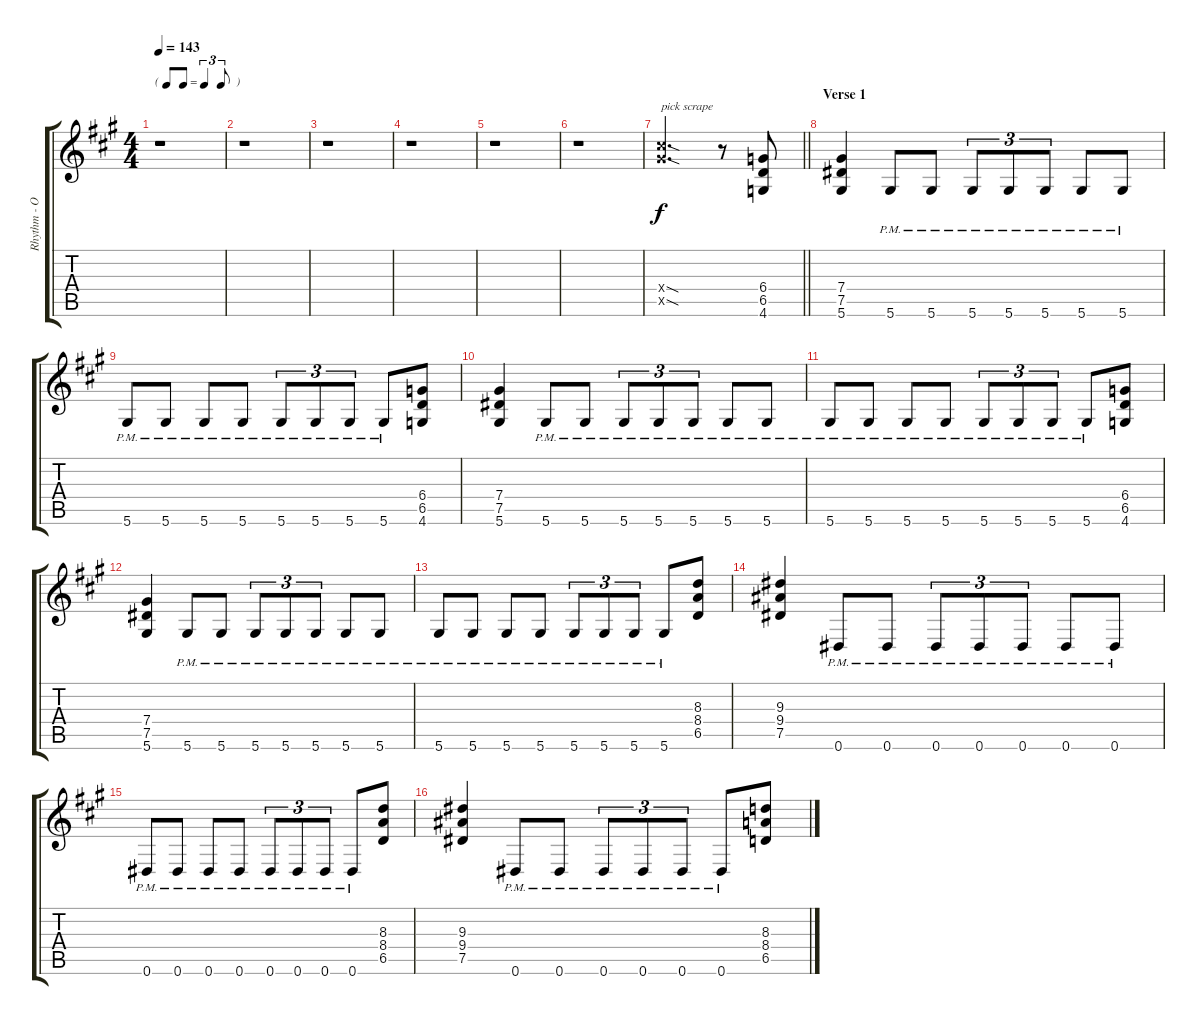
\track ("Rhythm - Oz" "Rhythm - O") {instrument distortionguitar}
\staff {score tabs}
\tuning (Eb4 Bb3 Gb3 Db3 Ab2 Eb2) {hide}
\ts (4 4)
\tf triplet8th
\tempo 143
\clef g2
\ks a
r.1{dy f} |
r.1 |
r.1 |
r.1 |
r.1 |
r.1 |
\barLineRight lightlight
(12.4{sod x} 12.5{sod x}).2{d txt "pick scrape"} r.8 (6.4 6.5 4.6).8 |
\section ("" "Verse 1")
(7.4 7.5 5.6).4 5.6{pm}.8 5.6{pm}.8 5.6{pm}.8{tu (3 2)} 5.6{pm}.8{tu (3 2)} 5.6{pm}.8{tu (3 2)} 5.6{pm}.8 5.6{pm}.8 |
5.6{pm}.8 5.6{pm}.8 5.6{pm}.8 5.6{pm}.8 5.6{pm}.8{tu (3 2)} 5.6{pm}.8{tu (3 2)} 5.6{pm}.8{tu (3 2)} 5.6{pm}.8 (6.4 6.5 4.6).8 |
(7.4 7.5 5.6).4 5.6{pm}.8 5.6{pm}.8 5.6{pm}.8{tu (3 2)} 5.6{pm}.8{tu (3 2)} 5.6{pm}.8{tu (3 2)} 5.6{pm}.8 5.6{pm}.8 |
5.6{pm}.8 5.6{pm}.8 5.6{pm}.8 5.6{pm}.8 5.6{pm}.8{tu (3 2)} 5.6{pm}.8{tu (3 2)} 5.6{pm}.8{tu (3 2)} 5.6{pm}.8 (6.4 6.5 4.6).8 |
(7.4 7.5 5.6).4 5.6{pm}.8 5.6{pm}.8 5.6{pm}.8{tu (3 2)} 5.6{pm}.8{tu (3 2)} 5.6{pm}.8{tu (3 2)} 5.6{pm}.8 5.6{pm}.8 |
5.6{pm}.8 5.6{pm}.8 5.6{pm}.8 5.6{pm}.8 5.6{pm}.8{tu (3 2)} 5.6{pm}.8{tu (3 2)} 5.6{pm}.8{tu (3 2)} 5.6{pm}.8 (8.3 8.4 6.5).8 |
(9.3 9.4 7.5).4 0.6{pm}.8 0.6{pm}.8 0.6{pm}.8{tu (3 2)} 0.6{pm}.8{tu (3 2)} 0.6{pm}.8{tu (3 2)} 0.6{pm}.8 0.6{pm}.8 |
0.6{pm}.8 0.6{pm}.8 0.6{pm}.8 0.6{pm}.8 0.6{pm}.8{tu (3 2)} 0.6{pm}.8{tu (3 2)} 0.6{pm}.8{tu (3 2)} 0.6{pm}.8 (8.3 8.4 6.5).8 |
(9.3 9.4 7.5).4 0.6{pm}.8 0.6{pm}.8 0.6{pm}.8{tu (3 2)} 0.6{pm}.8{tu (3 2)} 0.6{pm}.8{tu (3 2)} 0.6{pm}.8 (8.3 8.4 6.5).8
